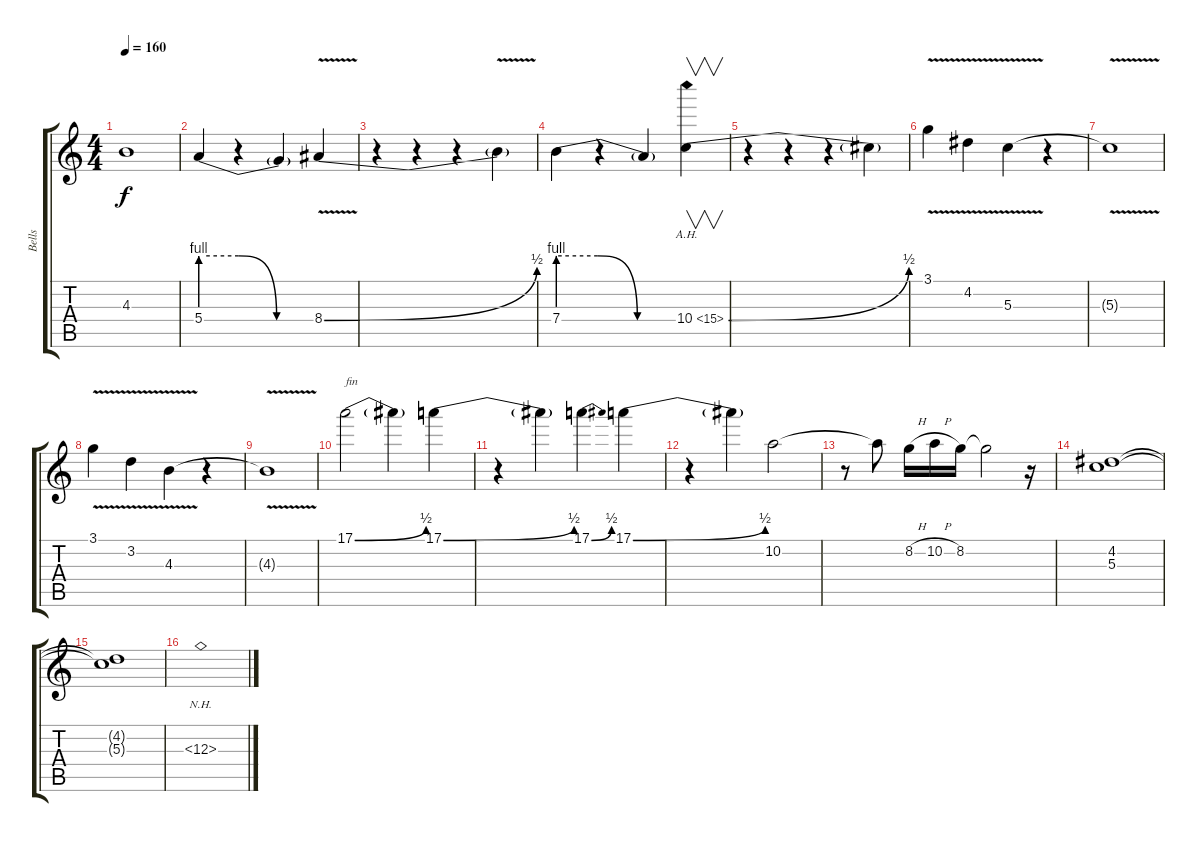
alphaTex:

\track ("Bells" "Bells") {instrument overdrivenguitar}
\staff {score tabs}
\tuning (E4 B3 G3 D3 A2 E2) {hide}
\ts (4 4)
\tempo 160
\clef g2
\ks c
4.3{t}.1{dy f} |
5.4{be (custom 0 4 20 4 40 0 60 0)}.4 r.4 5.4{t}.4 8.4{be (bend 0 0 60 2) v}.4 |
r.4 r.4 r.4 8.4{t}.4 |
7.4{be (custom 0 4 20 4 40 0 60 0)}.4 r.4 7.4{t}.4 10.4{be (bend 0 0 60 2) ah 5}.4{v} |
r.4 r.4 r.4 10.4{t}.4 |
3.1{v}.4 4.2{v}.4 5.3{v}.4 r.4 |
5.3{t}.1 |
3.1{v}.4 3.2{v}.4 4.3{v}.4 r.4 |
4.3{t}.1 |
17.1{be (bend 0 0 60 2)}.2{txt "fin"} 17.1{t}.4 17.1{be (bend 0 0 60 2)}.4 |
r.4 17.1{t}.4 17.1{be (bend 0 0 60 2)}.4 17.1{be (bend 0 0 60 2)}.4 |
r.4 17.1{t}.4 10.2.2 |
r.8 10.2{t}.8 8.2{h}.16 10.2{h}.16 8.2.16 8.2{t}.2 r.16 |
(4.2 5.3).1 |
(4.2{t} 5.3{t}).1 |
12.3{nh}.1
